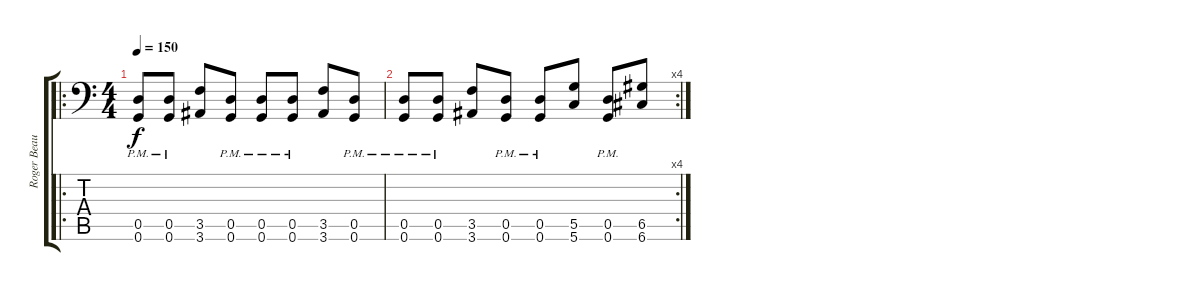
\track ("Roger Beaujard(Lead Guitar)" "Roger Beau") {instrument distortionguitar}
\staff {score tabs}
\tuning (A3 E3 C3 G2 D2 G1) {hide}
\ro
\ts (4 4)
\tempo 150
\clef f4
\ks c
(0.5{pm} 0.6{pm}).8{dy f} (0.5{pm} 0.6{pm}).8 (3.5 3.6).8 (0.5{pm} 0.6{pm}).8 (0.5{pm} 0.6{pm}).8 (0.5{pm} 0.6{pm}).8 (3.5 3.6).8 (0.5{pm} 0.6{pm}).8 |
\rc 4
(0.5{pm} 0.6{pm}).8 (0.5{pm} 0.6{pm}).8 (3.5 3.6).8 (0.5{pm} 0.6{pm}).8 (0.5{pm} 0.6{pm}).8 (5.5 5.6).8 (0.5{pm} 0.6{pm}).8 (6.5 6.6).8
